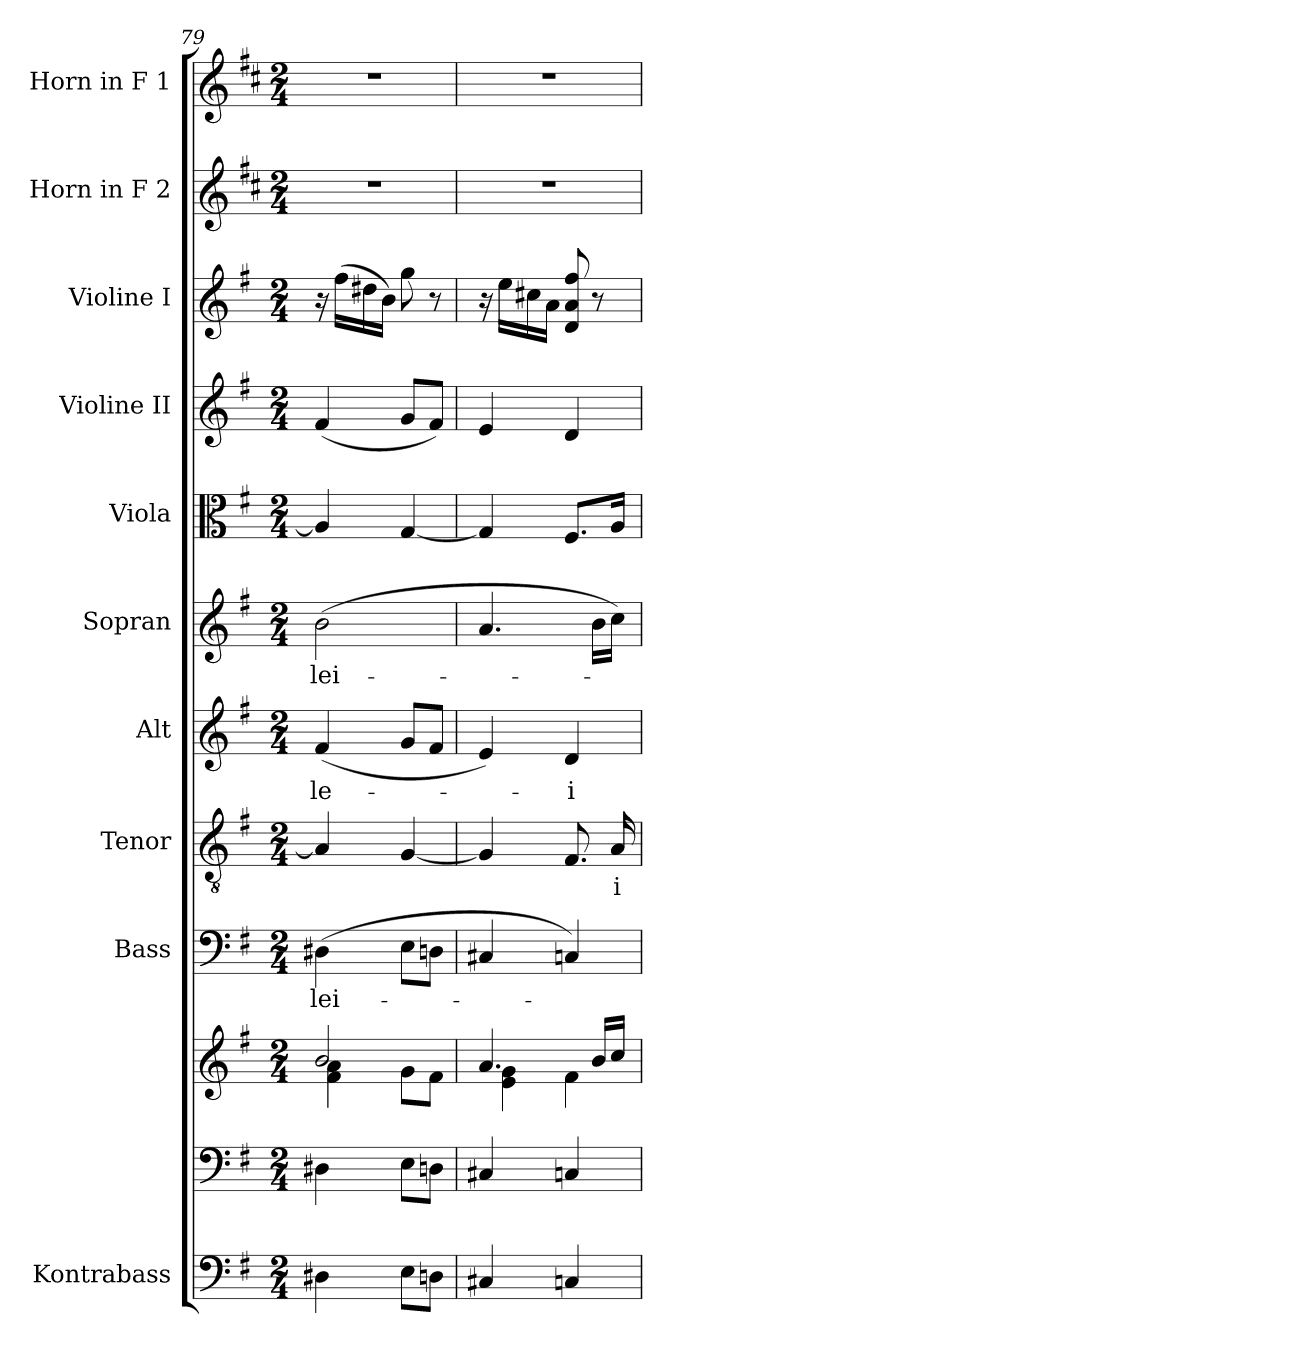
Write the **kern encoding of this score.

**kern	**kern	**kern	**kern	**text	**kern	**text	**kern	**text	**kern	**text	**kern	**kern	**kern	**kern	**kern
*part11	*part10	*part10	*part9	*part9	*part8	*part8	*part7	*part7	*part6	*part6	*part5	*part4	*part3	*part2	*part1
*staff12	*staff11	*staff10	*staff9	*staff9	*staff8	*staff8	*staff7	*staff7	*staff6	*staff6	*staff5	*staff4	*staff3	*staff2	*staff1
*I"Kontrabass	*	*	*I"Bass	*	*I"Tenor	*	*I"Alt	*	*I"Sopran	*	*I"Viola	*I"Violine II	*I"Violine I	*I"Horn in F 2	*I"Horn in F 1
*I'Kb.	*	*	*I'B.	*	*I'T.	*	*I'A.	*	*I'S.	*	*I'Vla.	*I'Vl. II	*I'Vl. I	*	*
*clefF4	*clefF4	*clefG2	*clefF4	*	*clefGv2	*	*clefG2	*	*clefG2	*	*clefC3	*clefG2	*clefG2	*clefG2	*clefG2
*ITrd7c12	*	*	*	*	*	*	*	*	*	*	*	*	*	*ITrd4c7	*ITrd4c7
*k[f#]	*k[f#]	*k[f#]	*k[f#]	*	*k[f#]	*	*k[f#]	*	*k[f#]	*	*k[f#]	*k[f#]	*k[f#]	*k[f#]	*k[f#]
*G:	*G:	*G:	*G:	*	*G:	*	*G:	*	*G:	*	*G:	*G:	*G:	*G:	*G:
*M2/4	*M2/4	*M2/4	*M2/4	*	*M2/4	*	*M2/4	*	*M2/4	*	*M2/4	*M2/4	*M2/4	*M2/4	*M2/4
=79	=79	=79	=79	=79	=79	=79	=79	=79	=79	=79	=79	=79	=79	=79	=79
*	*	*^	*	*	*	*	*	*	*	*	*	*	*	*	*
!	!	!	!	!	!LO:LY:b	!	!	!	!LO:LY:b	!	!LO:LY:b	!	!	!	!	!
4DD#X\	4D#X\	2b/	4f#\ 4a\	(>4D#X\	-lei-	4A/]	.	(<4f#/	-le-	(>2b\	-lei-	4A/]	(<4f#/	16r	2r	2r
.	.	.	.	.	.	.	.	.	.	.	.	.	.	(>16ff#\LL	.	.
.	.	.	.	.	.	.	.	.	.	.	.	.	.	16dd#X\	.	.
.	.	.	.	.	.	.	.	.	.	.	.	.	.	16b\JJ)	.	.
8EE\L	8E\L	.	8g\L	8E\L	.	[4G/	.	8g/L	.	.	.	[4G/	8g/L	8gg\	.	.
8DDn\J	8Dn\J	.	8f#\J	8Dn\J	.	.	.	8f#/J	.	.	.	.	8f#/J)	8r	.	.
=80	=80	=80	=80	=80	=80	=80	=80	=80	=80	=80	=80	=80	=80	=80	=80	=80
4CC#X/	4C#X/	4.a/	4e\ 4g\	4C#X/	.	4G/]	.	4e/)	.	4.a/	.	4G/]	4e/	16r	2r	2r
.	.	.	.	.	.	.	.	.	.	.	.	.	.	16ee\LL	.	.
.	.	.	.	.	.	.	.	.	.	.	.	.	.	16cc#X\	.	.
.	.	.	.	.	.	.	.	.	.	.	.	.	.	16a\JJ	.	.
!	!	!	!	!	!	!	!	!	!LO:LY:b	!	!	!	!	!	!	!
4CCn/	4Cn/	.	4f#\	4Cn/)	.	8.F#/	.	4d/	-i-	.	.	8.F#/L	4d/	8d/ 8a/ 8ff#/	.	.
.	.	16b/LL	.	.	.	.	.	.	.	16b\LL	.	.	.	8r	.	.
!	!	!	!	!	!	!	!LO:LY:b	!	!	!	!	!	!	!	!	!
.	.	16cc/JJ	.	.	.	16A/	-i-	.	.	16cc\JJ)	.	16A/Jk	.	.	.	.
*	*	*v	*v	*	*	*	*	*	*	*	*	*	*	*	*	*
=	=	=	=	=	=	=	=	=	=	=	=	=	=	=	=
*-	*-	*-	*-	*-	*-	*-	*-	*-	*-	*-	*-	*-	*-	*-	*-
